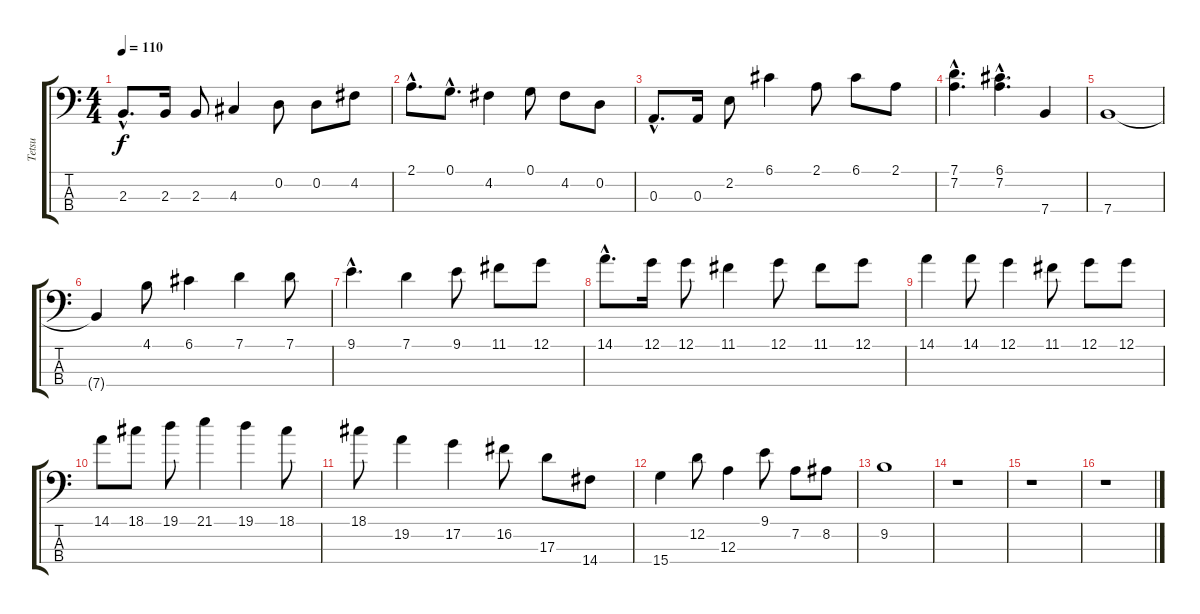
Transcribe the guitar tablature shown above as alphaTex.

\track ("Tetsu" "Tetsu") {instrument electricbasspick}
\staff {score tabs}
\tuning (G2 D2 A1 E1) {hide}
\ts (4 4)
\tempo 110
\clef f4
\ks c
2.3{hac}.8{d dy f} 2.3.16 2.3.8 4.3.4 0.2.8 0.2.8 4.2.8 |
2.1{hac}.8{d} 0.1{hac}.8{d} 4.2.4 0.1.8 4.2.8 0.2.8 |
0.3{hac}.8{d} 0.3.16 2.2.8 6.1.4 2.1.8 6.1.8 2.1.8 |
(7.1{hac} 7.2{hac}).4{d} (6.1{hac} 7.2{hac}).4{d} 7.4.4 |
7.4.1 |
7.4{t}.4 4.1.8 6.1.4 7.1.4 7.1.8 |
9.1{hac}.4{d} 7.1.4 9.1.8 11.1.8 12.1.8 |
14.1{hac}.8{d} 12.1.16 12.1.8 11.1.4 12.1.8 11.1.8 12.1.8 |
14.1.4 14.1.8 12.1.4 11.1.8 12.1.8 12.1.8 |
14.1.8 18.1.8 19.1.8 21.1.4 19.1.4 18.1.8 |
18.1.8 19.2.4 17.2.4 16.2.8 17.3.8 14.4.8 |
15.4.4 12.2.8 12.3.4 9.1.8 7.2.8 8.2.8 |
9.2.1 |
r.1 |
r.1 |
r.1
